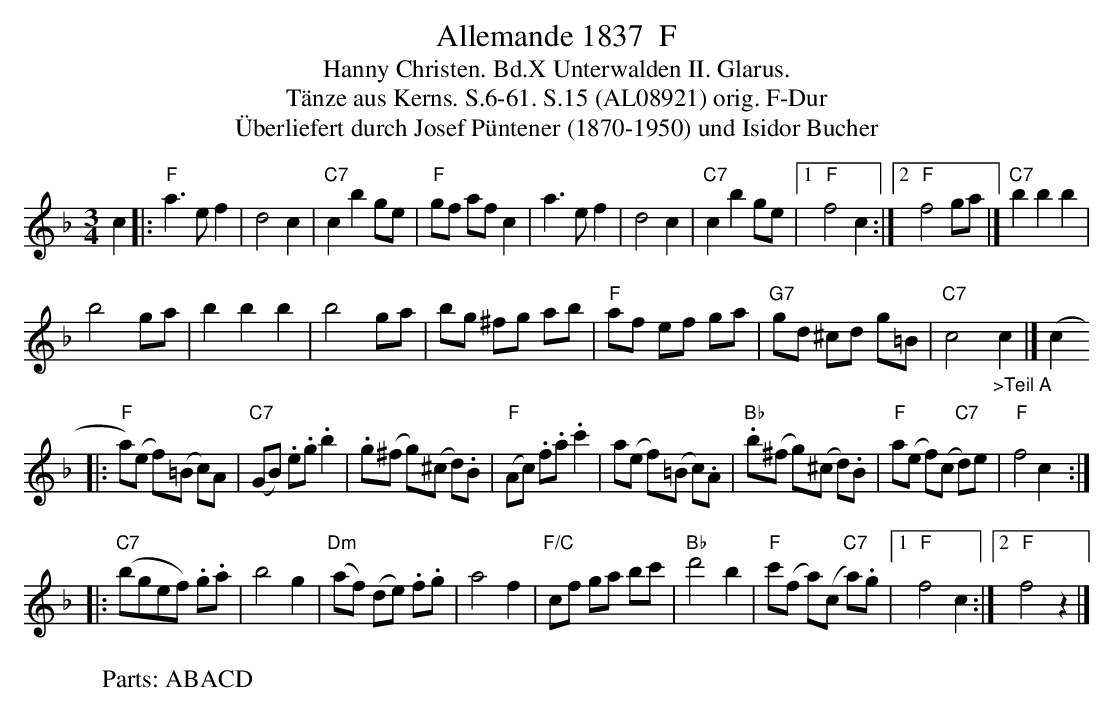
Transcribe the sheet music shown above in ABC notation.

X:1
T: Allemande 1837  F
T:Hanny Christen. Bd.X Unterwalden II. Glarus.
T: T\"anze aus Kerns. S.6-61. S.15 (AL08921) orig. F-Dur
T: \"Uberliefert durch Josef P\"untener (1870-1950) und Isidor Bucher
M:3/4
L:1/8
K:F %%MIDI gchordon
c2 |: "F"a3ef2 | d4c2 | "C7"c2b2ge | "F"gf afc2 | a3ef2 | d4c2 | "C7"c2b2ge |1 "F"f4c2 :|2"F"f4ga |] "C7"b2b2b2 |
b4ga | b2b2b2 | b4ga | bg ^fg ab | "F"af ef ga | "G7"gd ^cd g=B | "C7"c4"_>Teil A"c2 |] (c2
|: "F"a)(e f)(=B c)A  | ("C7"GB) .e.g .b2 | .g(^f g)(^c d).B | ("F"Ac) .f.a .c'2 | a(e f)(=B c).A | "Bb".b(^f g)(^c d).B | "F"a(e f)(c "C7"d)e | "F"f4c2::
("C7"bgef) .g.a | b4g2 | ("Dm"af) (de) .f.g | a4f2 | "F/C"cf ga bc' | "Bb"d'4b2 | "F"c'(f a)(c "C7"a).g |1 "F"f4c2 :|2 "F"f4z2 |]
W: Parts: ABACD
